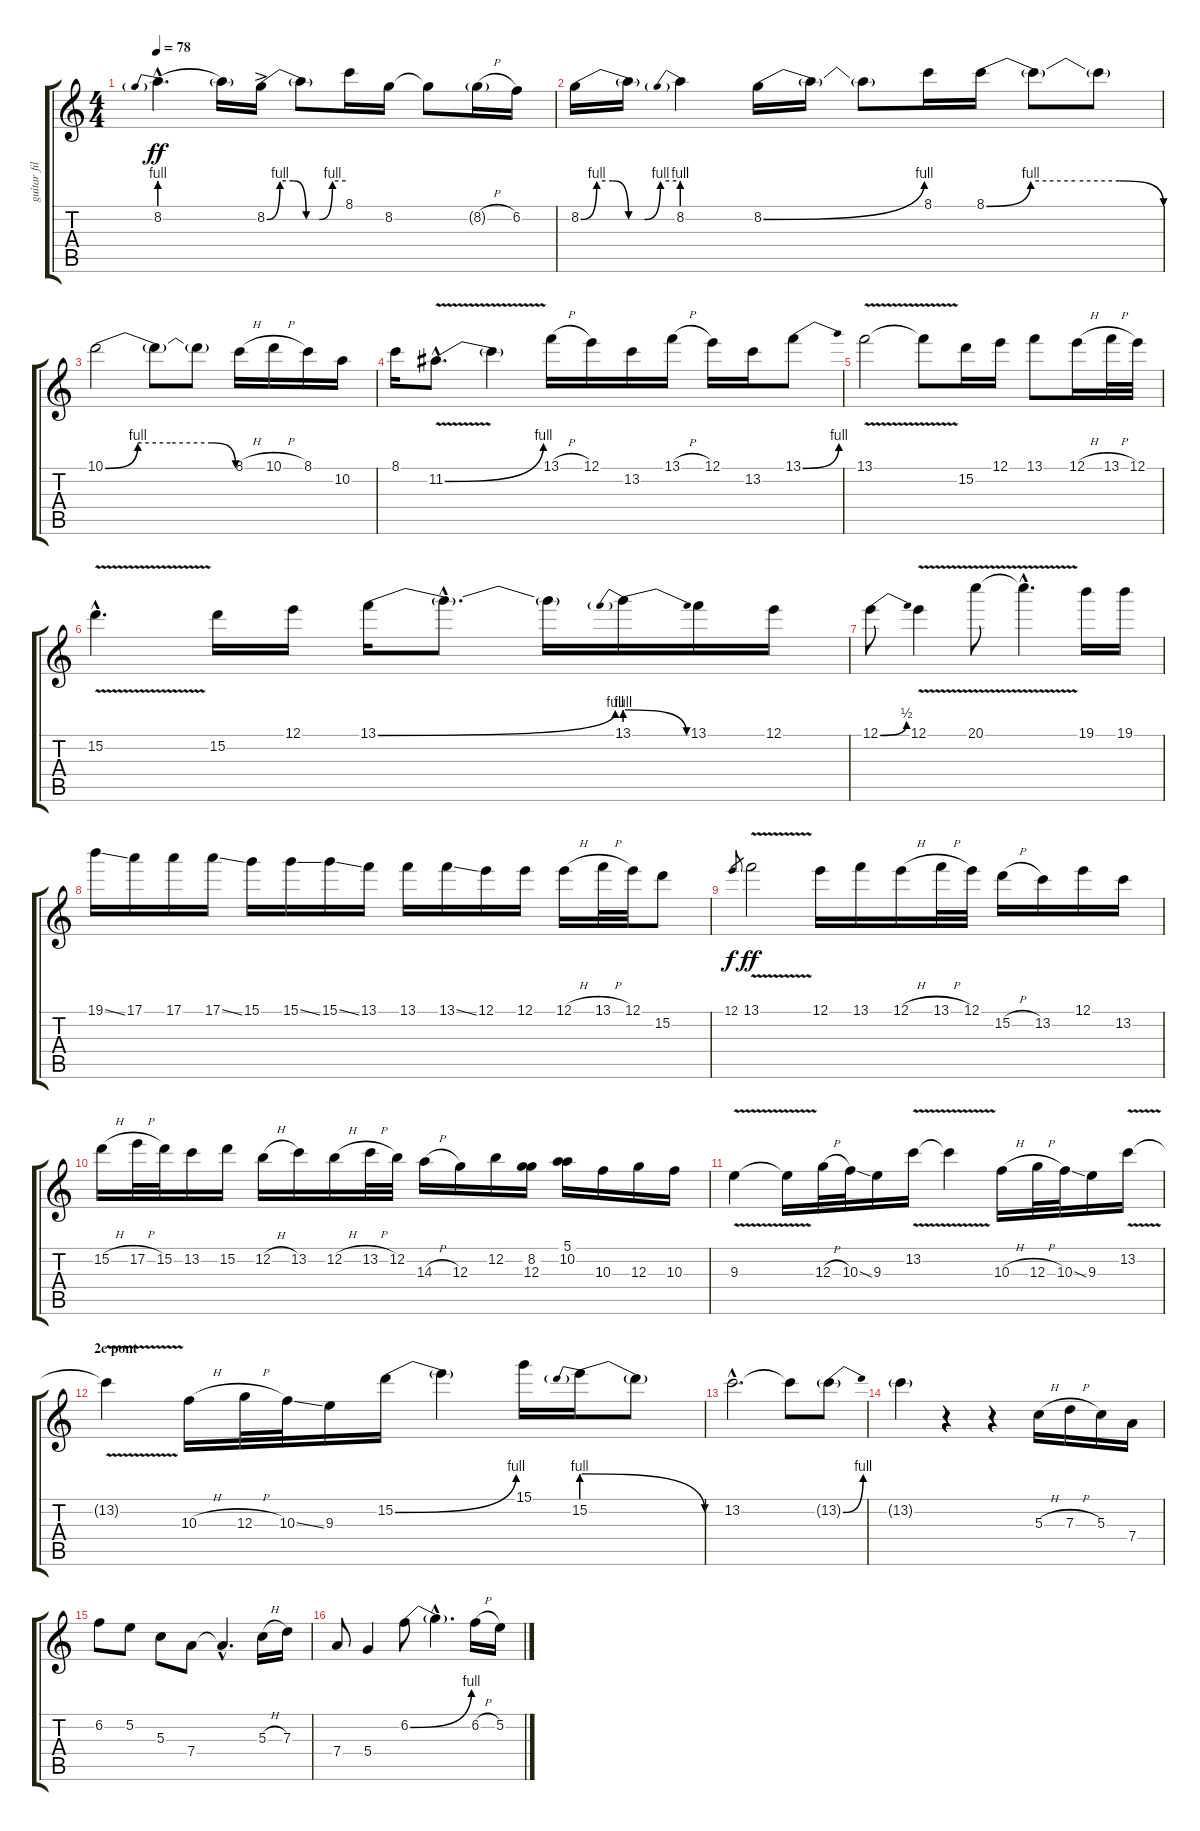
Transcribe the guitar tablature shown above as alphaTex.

\track ("guitar fills 2" "guitar fil") {instrument distortionguitar}
\staff {score tabs}
\tuning (E4 B3 G3 D3 A2 E2) {hide}
\ts (4 4)
\tempo 78
\clef g2
\ks c
8.2{be (prebend 0 4 60 4) hac}.4{d dy ff} 8.2{t}.16 8.2{be (custom 0 0 10 4 20 4 30 0 40 0 50 4 60 4) ac}.16 8.2{t}.8 8.1.16 8.2.16 8.2{t}.8 8.2{h g}.16 6.2.16 |
8.2{be (custom 0 0 10 4 20 4 30 0 40 0 50 4 60 4)}.16 8.2{t}.16 8.2{be (prebend 0 4 60 4)}.4 8.2{be (bend 0 0 60 4)}.16 8.2{t}.16 8.2{t}.8 8.1.16 8.1{be (custom 0 0 15 4 30 4 45 4 60 0)}.16 8.1{t}.8 8.1{t}.8 |
10.1{be (custom 0 0 15 4 30 4 49 4 60 0)}.2 10.1{t}.8 10.1{t}.8 8.1{h}.16 10.1{h}.16 8.1.16 10.2.16 |
8.1.16 11.2{be (bend 0 0 60 4) v hac}.8{d} 11.2{t}.4 13.1{h}.16 12.1.16 13.2.16 13.1{h}.16 12.1.16 13.2.16 13.1{be (bend 0 0 60 4)}.8 |
13.1{v}.2 13.1{t}.8 15.2.16 12.1.16 13.1.8 12.1{h}.16 13.1{h}.32 12.1.32 |
15.2{v hac}.4{d} 15.2.16 12.1.16 13.1{be (bend 0 0 60 4)}.16 13.1{hac t}.8{d} 13.1{t}.16 13.1{be (prebendrelease 0 4 60 0)}.16 13.1.16 12.1.16 |
12.1{be (bend 0 0 60 2)}.8 12.1{v}.4 20.1{v}.8 20.1{hac t}.4{d} 19.1.16 19.1.16 |
19.1{ss}.16 17.1.16 17.1.16 17.1{ss}.16 15.1.16 15.1{ss}.16 15.1{ss}.16 13.1.16 13.1.16 13.1{ss}.16 12.1.16 12.1.16 12.1{h}.16 13.1{h}.32 12.1.32 15.2.8 |
12.1.8{gr dy f} 13.1{v}.2{dy ff} 12.1.16 13.1.16 12.1{h}.16 13.1{h}.32 12.1.32 15.2{h}.16 13.2.16 12.1.16 13.2.16 |
15.2{h}.16 17.2{h}.32 15.2.32 13.2.16 15.2.16 12.2{h}.16 13.2.16 12.2{h}.16 13.2{h}.32 12.2.32 14.3{h}.16 12.3.16 12.2.16 (8.2 12.3).16 (5.1 10.2).16 10.3.16 12.3.16 10.3.16 |
9.3{v}.4 9.3{t}.16 12.3{h}.32 10.3{ss}.32 9.3.16 13.2{v}.16 13.2{t}.4 10.3{h}.16 12.3{h}.32 10.3{ss}.32 9.3.16 13.2{v}.16 |
\section ("" "2e pont")
13.2{t}.4 10.3{h}.16 12.3{h}.32 10.3{ss}.32 9.3.16 15.2{be (bend 0 0 60 4)}.16 15.2{t}.4 15.1.16 15.2{be (prebendrelease 0 4 60 0)}.16 15.2{t}.8 |
13.2{hac}.2{d} 13.2{t}.8 13.2{be (bend 0 0 60 4) g}.8 |
13.2{g}.4 r.4 r.4 5.3{h}.16 7.3{h}.16 5.3.16 7.4.16 |
6.2.8 5.2.8 5.3.8 7.4.8 7.4{hac t}.4{d} 5.3{h}.16 7.3.16 |
7.4.8 5.4.4 6.2{be (bend 0 0 60 4)}.8 6.2{hac t}.4{d} 6.2{h}.16 5.2.16
